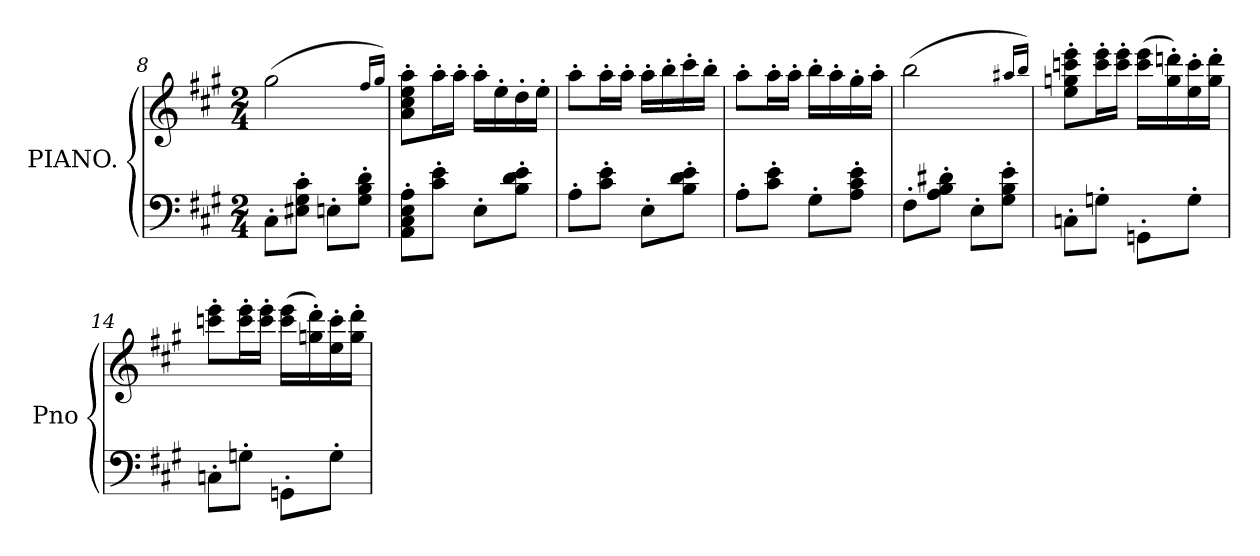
**kern	**kern
*part1	*part1
*staff2	*staff1
*I"PIANO.	*
*I'Pno	*
*clefF4	*clefG2
*k[f#c#g#]	*k[f#c#g#]
*A:	*A:
*M2/4	*M2/4
=8	=8
8C#'\L	(2gg#\
8E#X\' 8G#\' 8c#\'J	.
8En'\L	.
8G#\' 8B\' 8d\'J	.
.	16qff#/LL
.	16qgg#/JJ)
=9	=9
8AA\' 8C#\' 8E\' 8A\'L	8a\' 8cc#\' 8ee\' 8aa\'L
8c#\' 8e\'J	16aa'\L
.	16aa'\JJ
8E'\L	16aa'\LL
.	16ee'\
8B\' 8d\' 8e\'J	16dd'\
.	16ee'\JJ
=10	=10
8A'\L	8aa'\L
8c#\' 8e\'J	16aa'\L
.	16aa'\JJ
8E'\L	16aa'\LL
.	16bb'\
8B\' 8d\' 8e\'J	16ccc#'\
.	16bb'\JJ
!!LO:LB:g=z
=11	=11
8A'\L	8aa'\L
8c#\' 8e\'J	16aa'\L
.	16aa'\JJ
8G#'\L	16bb'\LL
.	16aa'\
8A\' 8c#\' 8e\'J	16gg#'\
.	16aa'\JJ
=12	=12
8F#'\L	(2bb\
8A\' 8B\' 8d#X\'J	.
8E'\L	.
8G#\' 8B\' 8e\'J	.
.	16qaa#X/LL
.	16qbb/JJ)
=13	=13
8Cn'\L	8ee\' 8ggn\' 8cccn\' 8eee\'L
8Gn'\J	16ccc\' 16eee\'L
.	16ccc\' 16eee\'JJ
8GGn'\L	(>16ccc\ 16eee\LL
.	16gg\' 16dddn\')
8G'\J	16ee\' 16ccc\'
.	16gg\' 16ddd\'JJ
=14	=14
8Cn'\L	8cccn\' 8eee\'L
8Gn'\J	16ccc\' 16eee\'L
.	16ccc\' 16eee\'JJ
8GGn'\L	(>16ccc\ 16eee\LL
.	16ggn\' 16ddd\')
8G'\J	16ee\' 16ccc\'
.	16gg\' 16ddd\'JJ
=	=
*-	*-
